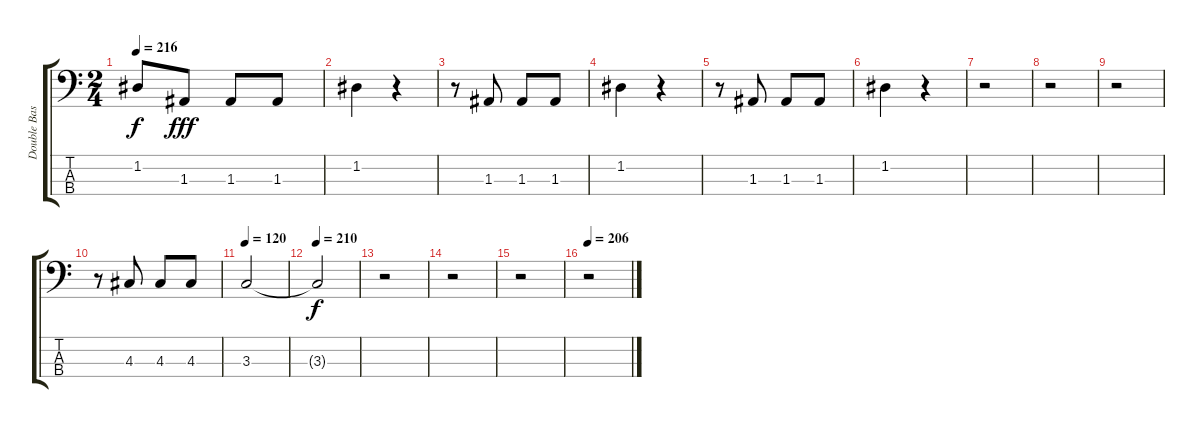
\track ("Double Bass" "Double Bas") {instrument contrabass}
\staff {score tabs}
\tuning (G2 D2 A1 E1) {hide}
\ts (2 4)
\tempo 216
\clef f4
\ks c
1.2{t}.8{dy f} 1.3.8{dy fff} 1.3.8 1.3.8 |
1.2.4 r.4 |
r.8 1.3.8 1.3.8 1.3.8 |
1.2.4 r.4 |
r.8 1.3.8 1.3.8 1.3.8 |
1.2.4 r.4 |
r.2 |
r.2 |
r.2 |
r.8 4.3.8 4.3.8 4.3.8 |
\tempo 120
3.3.2 |
\tempo 210
3.3{t}.2{dy f} |
r.2 |
r.2 |
r.2 |
\tempo 206
r.2
